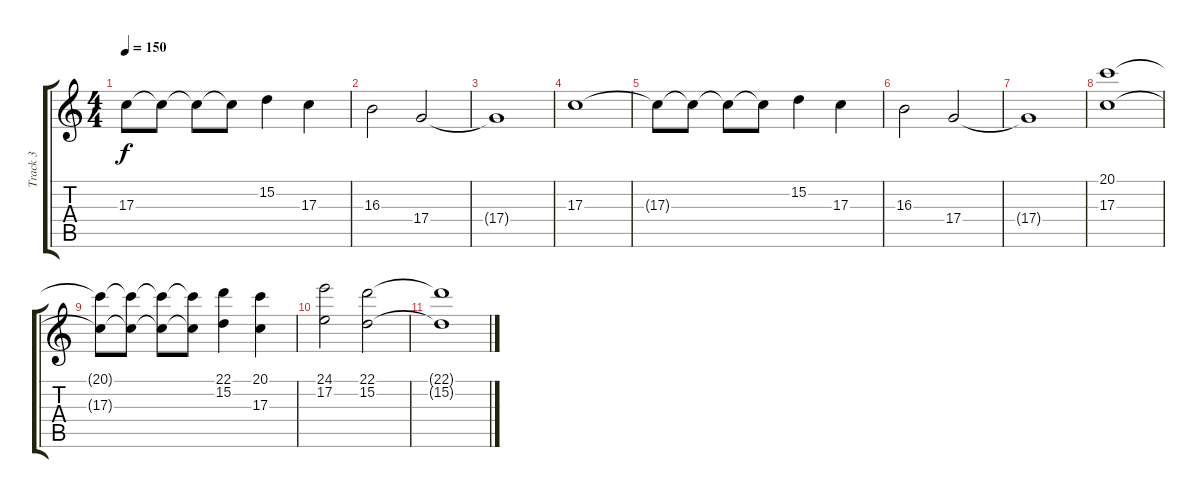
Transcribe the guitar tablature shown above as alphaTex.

\track ("Track 3" "Track 3") {instrument synthstrings1}
\staff {score tabs}
\tuning (E4 B3 G3 D3 A2 E2) {hide}
\ts (4 4)
\tempo 150
\clef g2
\ks c
17.3{t}.8{dy f} 17.3{t}.8 17.3{t}.8 17.3{t}.8 15.2.4 17.3.4 |
16.3.2 17.4.2 |
17.4{t}.1 |
17.3.1 |
17.3{t}.8 17.3{t}.8 17.3{t}.8 17.3{t}.8 15.2.4 17.3.4 |
16.3.2 17.4.2 |
17.4{t}.1 |
(20.1 17.3).1 |
(20.1{t} 17.3{t}).8 (20.1{t} 17.3{t}).8 (20.1{t} 17.3{t}).8 (20.1{t} 17.3{t}).8 (22.1 15.2).4 (20.1 17.3).4 |
(24.1 17.2).2 (22.1 15.2).2 |
(22.1{t} 15.2{t}).1
